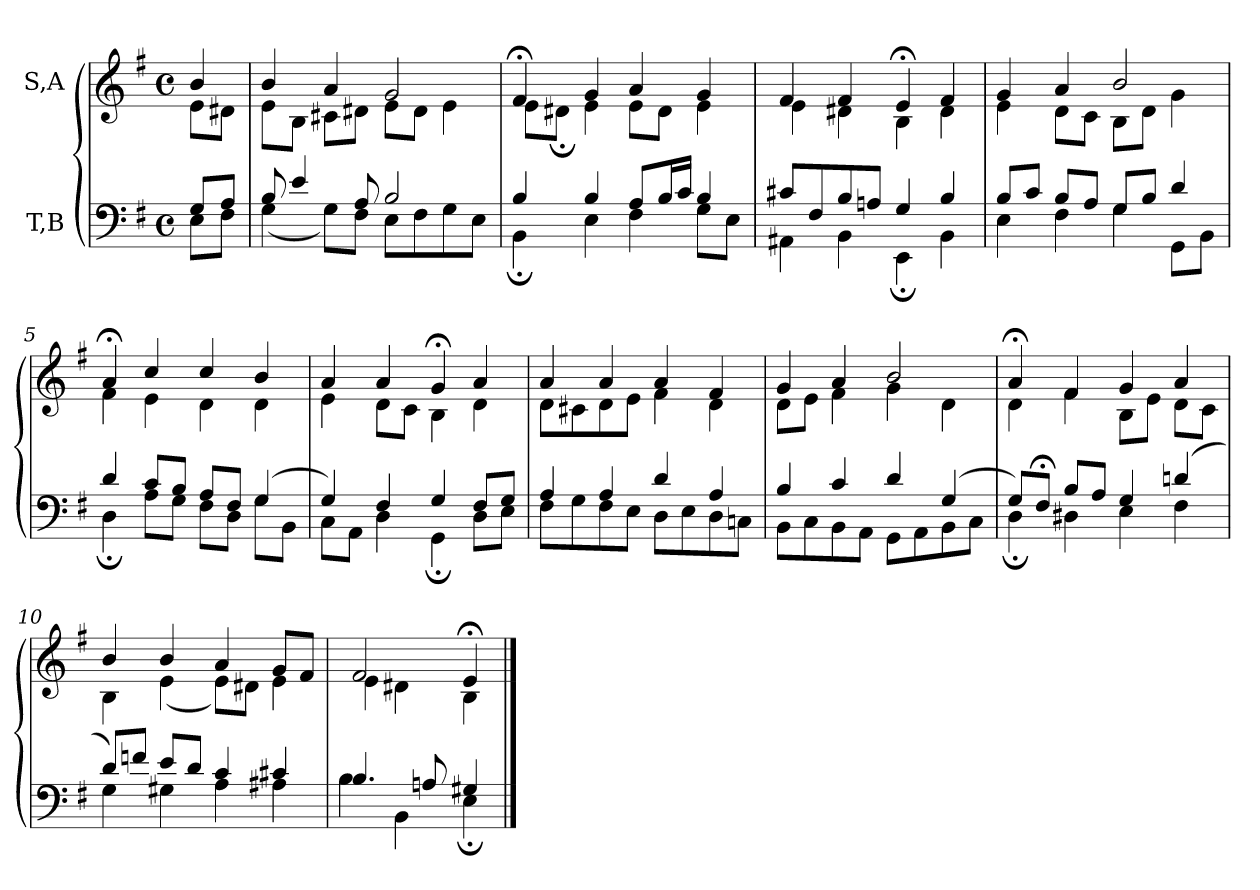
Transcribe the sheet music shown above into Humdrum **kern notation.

**kern	**kern
*part2	*part1
*staff2	*staff1
*I"T,B	*I"S,A
*clefF4	*clefG2
*k[f#]	*k[f#]
*M4/4	*M4/4
*met(c)	*met(c)
=	=
*^	*^
8GL	8EL	4b	8eL
8AJ	8F#J	.	8d#XJ
=1	=1	=1	=1
8B	(<4G	4b	8eL
4e	.	.	8BJ
.	8GL)	4a	8c#XL
8A	8F#J	.	8d#XJ
2B	8EL	2g	8eL
.	8F#	.	8d#J
.	8G	.	4e
.	8EJ	.	.
=2	=2	=2	=2
4B	4BB;	4f#;<	8eL
.	.	.	8d#X;J
4B	4E	4g	4e
8AL	4F#	4a	8eL
16BL	.	.	8d#J
16cJJ	.	.	.
4B	8GL	4g	4e
.	8EJ	.	.
=3	=3	=3	=3
8c#XL	4AA#X	4f#	4e
8F#	.	.	.
8B	4BB	4f#	4d#X
8AnJ	.	.	.
4G	4EE;	4e;<	4B
4B	4BB	4f#	4d#
=4	=4	=4	=4
8BL	4E	4g	4e
8cJ	.	.	.
8BL	4F#	4a	8dL
8AJ	.	.	8cJ
8GL	4G	2b	8BL
8BJ	.	.	8dJ
4d	8GGL	.	4g
.	8BBJ	.	.
=5	=5	=5	=5
4d	4D;	4a;<	4f#
8cL	8AL	4cc	4e
8BJ	8GJ	.	.
8AL	8F#L	4cc	4d
8F#J	8DJ	.	.
(>4G	8GL	4b	4d
.	8BBJ	.	.
=6	=6	=6	=6
4G)	8CL	4a	4e
.	8AAJ	.	.
4F#	4D	4a	8dL
.	.	.	8cJ
4G	4GG;	4g;<	4B
8F#L	8DL	4a	4d
8GJ	8EJ	.	.
=7	=7	=7	=7
4A	8F#L	4a	8dL
.	8G	.	8c#X
4A	8F#	4a	8d
.	8EJ	.	8eJ
4d	8DL	4a	4f#
.	8E	.	.
4A	8D	4f#	4d
.	8CnJ	.	.
=8	=8	=8	=8
4B	8BBL	4g	8dL
.	8C	.	8eJ
4c	8BB	4a	4f#
.	8AAJ	.	.
4d	8GGL	2b	4g
.	8AA	.	.
(>4G	8BB	.	4d
.	8CJ	.	.
=9	=9	=9	=9
8GL)	4D;	4a;<	4d
8F#;<J	.	.	.
8BL	4D#X	4f#	4f#
8AJ	.	.	.
4G	4E	4g	8BL
.	.	.	8eJ
(>4dn	4F#	4a	8dL
.	.	.	8cJ
=10	=10	=10	=10
8dL)	4G	4b	4B
8fnJ	.	.	.
8eL	4G#X	4b	(<4e
8dJ	.	.	.
4c	4A	4a	8eL)
.	.	.	8d#XJ
4c#X	4A#X	8gL	4e
.	.	8f#J	.
=11	=11	=11	=11
4.B	4B	2f#	4e
.	4BB	.	4d#X
8An	.	.	.
4G#X	4E;	4e;<	4B
*v	*v	*	*
*	*v	*v
==	==
*-	*-
